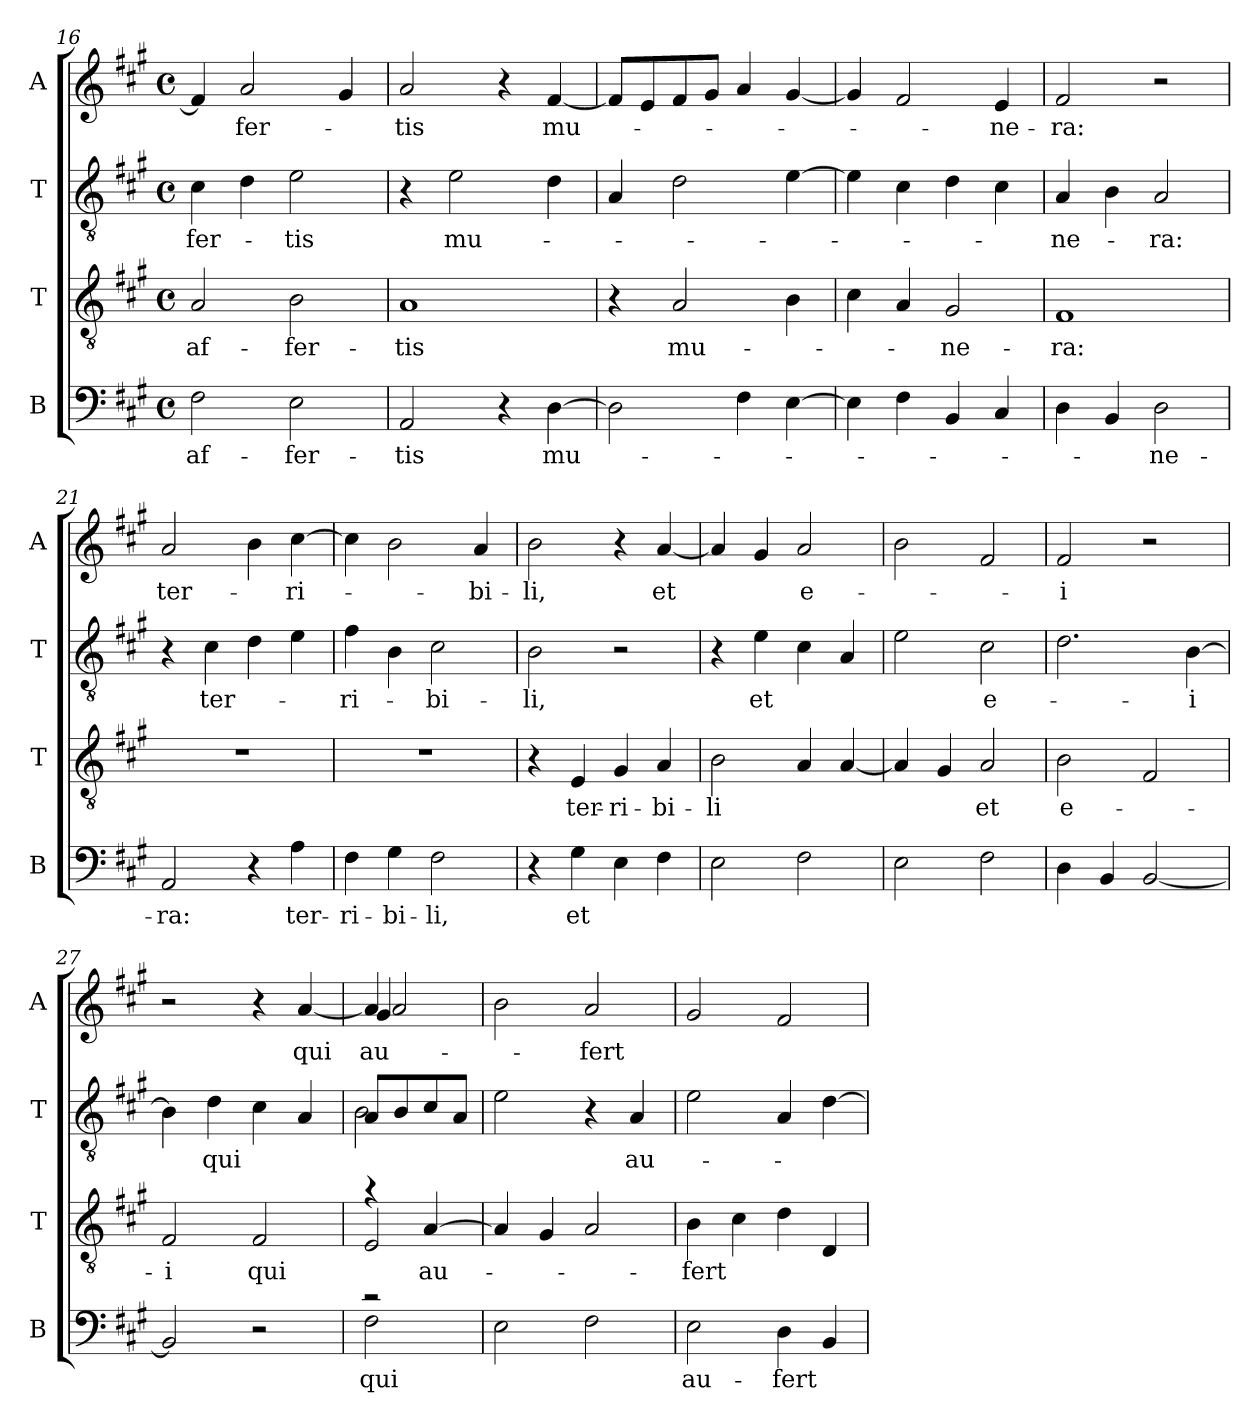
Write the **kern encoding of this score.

**kern	**text	**kern	**text	**kern	**text	**kern	**text
*part4	*part4	*part3	*part3	*part2	*part2	*part1	*part1
*staff4	*staff4	*staff3	*staff3	*staff2	*staff2	*staff1	*staff1
*I"B	*	*I"T	*	*I"T	*	*I"A	*
*I'B	*	*I'T	*	*I'T	*	*I'A	*
*clefF4	*	*clefGv2	*	*clefGv2	*	*clefG2	*
*k[f#c#g#]	*	*k[f#c#g#]	*	*k[f#c#g#]	*	*k[f#c#g#]	*
*A:	*	*A:	*	*A:	*	*A:	*
*M4/4	*	*M4/4	*	*M4/4	*	*M4/4	*
*met(c)	*	*met(c)	*	*met(c)	*	*met(c)	*
=16	=16	=16	=16	=16	=16	=16	=16
!	!LO:LY:b	!	!LO:LY:b	!	!LO:LY:b	!	!
2F#\	af-	2A/	af-	4c#\	-fer-	4f#/]	.
!	!	!	!	!	!	!	!LO:LY:b
.	.	.	.	4d\	.	2a/	-fer-
!	!LO:LY:b	!	!LO:LY:b	!	!LO:LY:b	!	!
2E\	-fer-	2B\	-fer-	2e\	-tis	.	.
.	.	.	.	.	.	4g#/	.
=17	=17	=17	=17	=17	=17	=17	=17
!	!LO:LY:b	!	!LO:LY:b	!	!	!	!LO:LY:b
2AA/	-tis	1A	-tis	4r	.	2a/	-tis
!	!	!	!	!	!LO:LY:b	!	!
.	.	.	.	2e\	mu-	.	.
4r	.	.	.	.	.	4r	.
!	!LO:LY:b	!	!	!	!	!	!LO:LY:b
[>4D\	mu-	.	.	4d\	.	[>4f#/	mu-
!!LO:PB:g=z
=18	=18	=18	=18	=18	=18	=18	=18
2D\]	.	4r	.	4A/	.	8f#/L]	.
.	.	.	.	.	.	8e/	.
!	!	!	!LO:LY:b	!	!	!	!
.	.	2A/	mu-	2d\	.	8f#/	.
.	.	.	.	.	.	8g#/J	.
4F#\	.	.	.	.	.	4a/	.
[>4E\	.	4B\	.	[>4e\	.	[<4g#/	.
=19	=19	=19	=19	=19	=19	=19	=19
4E\]	.	4c#\	.	4e\]	.	4g#/]	.
4F#\	.	4A/	.	4c#\	.	2f#/	.
!	!	!	!LO:LY:b	!	!	!	!
4BB/	.	2G#/	-ne-	4d\	.	.	.
!	!	!	!	!	!	!	!LO:LY:b
4C#/	.	.	.	4c#\	.	4e/	-ne-
=20	=20	=20	=20	=20	=20	=20	=20
!	!	!	!LO:LY:b	!	!LO:LY:b	!	!LO:LY:b
4D\	.	1F#	-ra:	4A/	-ne-	2f#</	-ra:
4BB/	.	.	.	4B\	.	.	.
!	!LO:LY:b	!	!	!	!LO:LY:b	!	!
2D\	-ne-	.	.	2A/	-ra:	2r	.
=21	=21	=21	=21	=21	=21	=21	=21
!	!LO:LY:b	!	!	!	!	!	!LO:LY:b
2AA/	-ra:	1r	.	4r	.	2a/	ter-
!	!	!	!	!	!LO:LY:b	!	!
.	.	.	.	4c#\	ter-	.	.
4r	.	.	.	4d\	.	4b\	.
!	!LO:LY:b	!	!	!	!	!	!LO:LY:b
4A\	ter-	.	.	4e\	.	[>4cc#\	-ri-
=22	=22	=22	=22	=22	=22	=22	=22
!	!LO:LY:b	!	!	!	!LO:LY:b	!	!
4F#\	-ri-	1r	.	4f#\	-ri-	4cc#\]	.
!	!LO:LY:b	!	!	!	!	!	!
4G#\	-bi-	.	.	4B\	.	2b\	.
!	!LO:LY:b	!	!	!	!LO:LY:b	!	!
2F#\	-li,	.	.	2c#\	-bi-	.	.
!	!	!	!	!	!	!	!LO:LY:b
.	.	.	.	.	.	4a/	-bi-
=23	=23	=23	=23	=23	=23	=23	=23
!	!	!	!	!	!LO:LY:b	!	!LO:LY:b
4r	.	4r	.	2B\	-li,	2b\	-li,
!	!LO:LY:b	!	!LO:LY:b	!	!	!	!
4G#\	et	4E/	ter-	.	.	.	.
!	!	!	!LO:LY:b	!	!	!	!
4E\	.	4G#/	-ri-	2r	.	4r	.
!	!	!	!LO:LY:b:rj	!	!	!	!LO:LY:b
4F#\	.	4A/	-bi-	.	.	[<4a/	et
=24	=24	=24	=24	=24	=24	=24	=24
!	!	!	!LO:LY:b:rj	!	!	!	!
2E\	.	2B\	-li	4r	.	4a/]	.
!	!	!	!	!	!LO:LY:b	!	!
.	.	.	.	4e\	et	4g#/	.
!	!	!	!	!	!	!	!LO:LY:b
2F#\	.	4A/	.	4c#\	.	2a/	e-
.	.	[<4A/	.	4A/	.	.	.
=25	=25	=25	=25	=25	=25	=25	=25
2E\	.	4A/]	.	2e\	.	2b\	.
.	.	4G#/	.	.	.	.	.
!	!	!	!LO:LY:b	!	!LO:LY:b	!	!
2F#\	.	2A/	et	2c#\	e-	2f#/	.
!!LO:LB:g=z
=26	=26	=26	=26	=26	=26	=26	=26
!	!	!	!LO:LY:b	!	!	!	!LO:LY:b
4D\	.	2B\	e-	2.d\	.	2f#/	-i
4BB/	.	.	.	.	.	.	.
[<2BB/	.	2F#/	.	.	.	2r	.
!	!	!	!	!	!LO:LY:b:rj	!	!
.	.	.	.	[>4B\	-i	.	.
=27	=27	=27	=27	=27	=27	=27	=27
!	!	!	!LO:LY:b	!	!	!	!
2BB/]	.	2F#/	-i	4B\]	.	2r	.
!	!	!	!	!	!LO:LY:b	!	!
.	.	.	.	4d\	qui	.	.
!	!	!	!LO:LY:b	!	!	!	!
2r	.	2F#/	qui	4c#\	.	4r	.
!	!	!	!	!	!	!	!LO:LY:b
.	.	.	.	4A/	.	[<4a/	qui
=28	=28	=28	=28	=28	=28	=28	=28
*^	*	*	*	*	*	*	*
!	!	!LO:LY:b	!	!	!	!	!	!LO:LY:b
*	*	*	*^	*	*^	*	*^	*
*	*	*	*	*	*	*	*	*	*	*^	*
2rc	2F#\	qui	4ra	2E/	.	8A/L	2B\	.	4a/]	4g#/	2a/	au-
.	.	.	.	.	.	8B/	.	.	.	.	.	.
!	!	!	!	!	!LO:LY:b	!	!	!	!	!	!	!
.	.	.	[<4A/	.	au-	8c#/	.	.	4ryy	4ryy	.	.
.	.	.	.	.	.	8A/J	.	.	.	.	.	.
*v	*v	*	*	*	*	*v	*v	*	*v	*v	*v	*
*	*	*v	*v	*	*	*	*	*
=29	=29	=29	=29	=29	=29	=29	=29
2E\	.	4A/]	.	2e\	.	2b\	.
.	.	4G#/	.	.	.	.	.
!	!	!	!	!	!	!	!LO:LY:b
2F#\	.	2A/	.	4r	.	2a/	-fert
!	!	!	!	!	!LO:LY:b	!	!
.	.	.	.	4A/	au-	.	.
=30	=30	=30	=30	=30	=30	=30	=30
!	!LO:LY:b	!	!LO:LY:b	!	!	!	!
2E\	au-	4B\	-fert	2e\	.	2g#/	.
.	.	4c#\	.	.	.	.	.
!	!LO:LY:b	!	!	!	!	!	!
4D\	-fert	4d\	.	4A/	.	2f#/	.
4BB/	.	4D/	.	[>4d\	.	.	.
=	=	=	=	=	=	=	=
*-	*-	*-	*-	*-	*-	*-	*-
